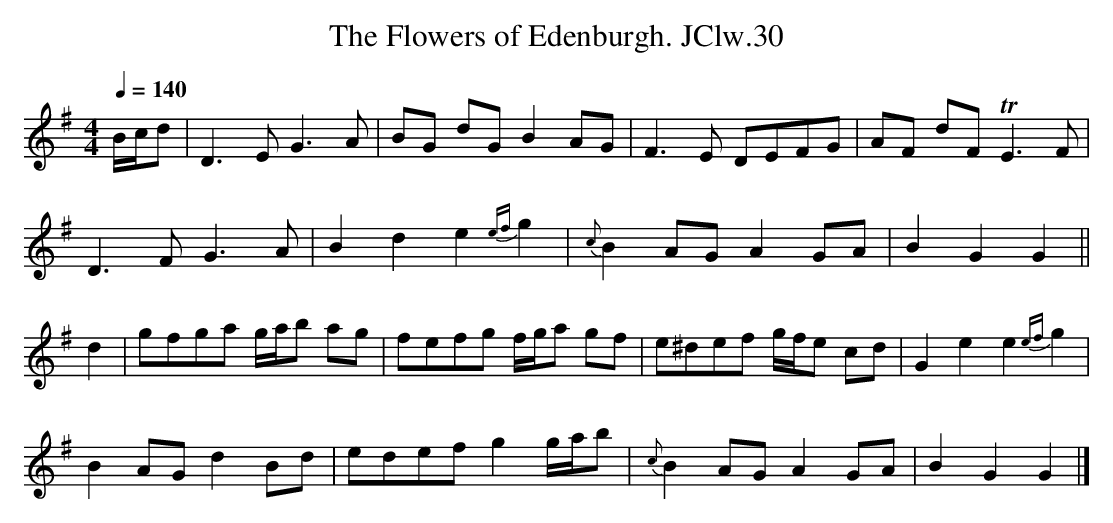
X:1
T:Flowers of Edenburgh. JClw.30, The
M:4/4
L:1/8
Q:1/4=140
K:G
B/c/d|D3EG3A|BG dG B2AG|F3E DEFG|AF dFTE3F|
D3FG3A|B2d2e2{ef}g2|{c}B2AG A2GA|B2G2G2||
d2|gfga g/a/b ag|fefg f/g/a gf|e^def g/f/e cd|G2e2e2{ef}g2|
B2AG d2Bd|edef g2 g/a/b|{c}B2AG A2GA|B2G2G2|]
